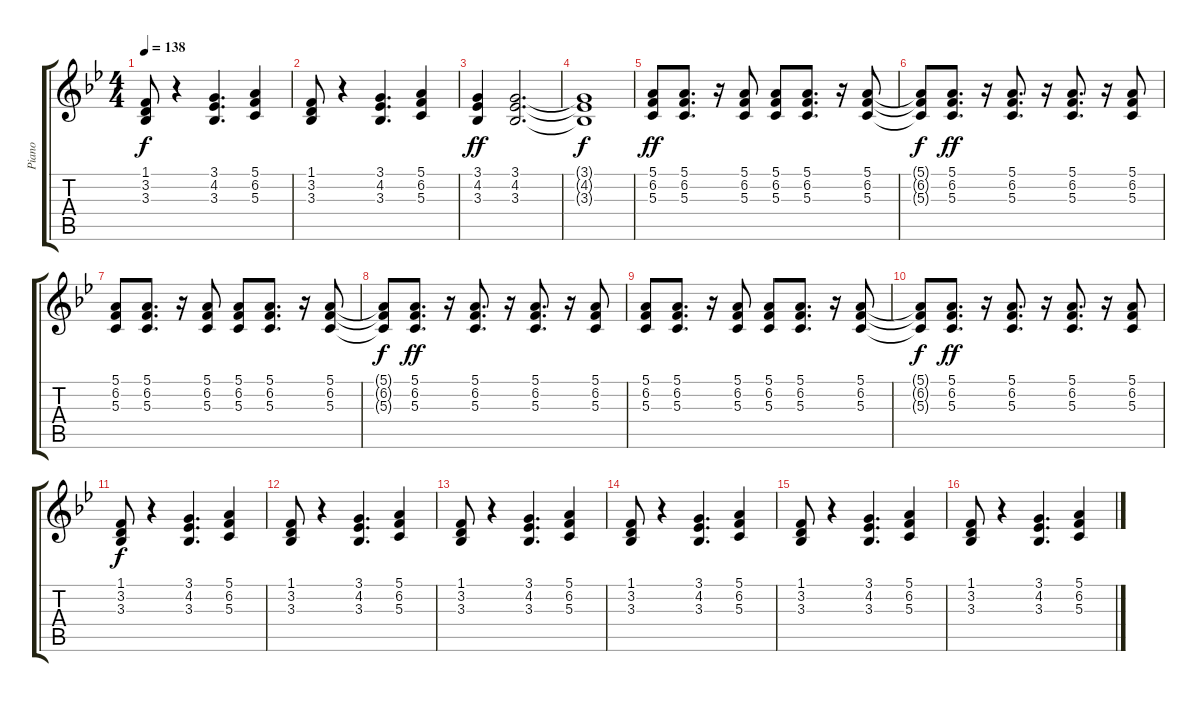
\track ("Piano" "Piano") {instrument brightacousticpiano}
\staff {score tabs}
\tuning (E4 B3 G3 D3 A2 E2) {hide}
\ts (4 4)
\tempo 138
\clef g2
\ks bb
(1.1 3.2 3.3).8{dy f} r.4 (3.1 4.2 3.3).4{d} (5.1 6.2 5.3).4 |
(1.1 3.2 3.3).8 r.4 (3.1 4.2 3.3).4{d} (5.1 6.2 5.3).4 |
(3.1 4.2 3.3).4{dy ff} (3.1 4.2 3.3).2{d} |
(3.1{t} 4.2{t} 3.3{t}).1{dy f} |
(5.1 6.2 5.3).8{dy ff} (5.1 6.2 5.3).8{d} r.16 (5.1 6.2 5.3).8 (5.1 6.2 5.3).8 (5.1 6.2 5.3).8{d} r.16 (5.1 6.2 5.3).8 |
(5.1{t} 6.2{t} 5.3{t}).8{dy f} (5.1 6.2 5.3).8{d dy ff} r.16 (5.1 6.2 5.3).8{d} r.16 (5.1 6.2 5.3).8{d} r.16 (5.1 6.2 5.3).8 |
(5.1 6.2 5.3).8 (5.1 6.2 5.3).8{d} r.16 (5.1 6.2 5.3).8 (5.1 6.2 5.3).8 (5.1 6.2 5.3).8{d} r.16 (5.1 6.2 5.3).8 |
(5.1{t} 6.2{t} 5.3{t}).8{dy f} (5.1 6.2 5.3).8{d dy ff} r.16 (5.1 6.2 5.3).8{d} r.16 (5.1 6.2 5.3).8{d} r.16 (5.1 6.2 5.3).8 |
(5.1 6.2 5.3).8 (5.1 6.2 5.3).8{d} r.16 (5.1 6.2 5.3).8 (5.1 6.2 5.3).8 (5.1 6.2 5.3).8{d} r.16 (5.1 6.2 5.3).8 |
(5.1{t} 6.2{t} 5.3{t}).8{dy f} (5.1 6.2 5.3).8{d dy ff} r.16 (5.1 6.2 5.3).8{d} r.16 (5.1 6.2 5.3).8{d} r.16 (5.1 6.2 5.3).8 |
(1.1 3.2 3.3).8{dy f} r.4 (3.1 4.2 3.3).4{d} (5.1 6.2 5.3).4 |
(1.1 3.2 3.3).8 r.4 (3.1 4.2 3.3).4{d} (5.1 6.2 5.3).4 |
(1.1 3.2 3.3).8 r.4 (3.1 4.2 3.3).4{d} (5.1 6.2 5.3).4 |
(1.1 3.2 3.3).8 r.4 (3.1 4.2 3.3).4{d} (5.1 6.2 5.3).4 |
(1.1 3.2 3.3).8 r.4 (3.1 4.2 3.3).4{d} (5.1 6.2 5.3).4 |
(1.1 3.2 3.3).8 r.4 (3.1 4.2 3.3).4{d} (5.1 6.2 5.3).4
